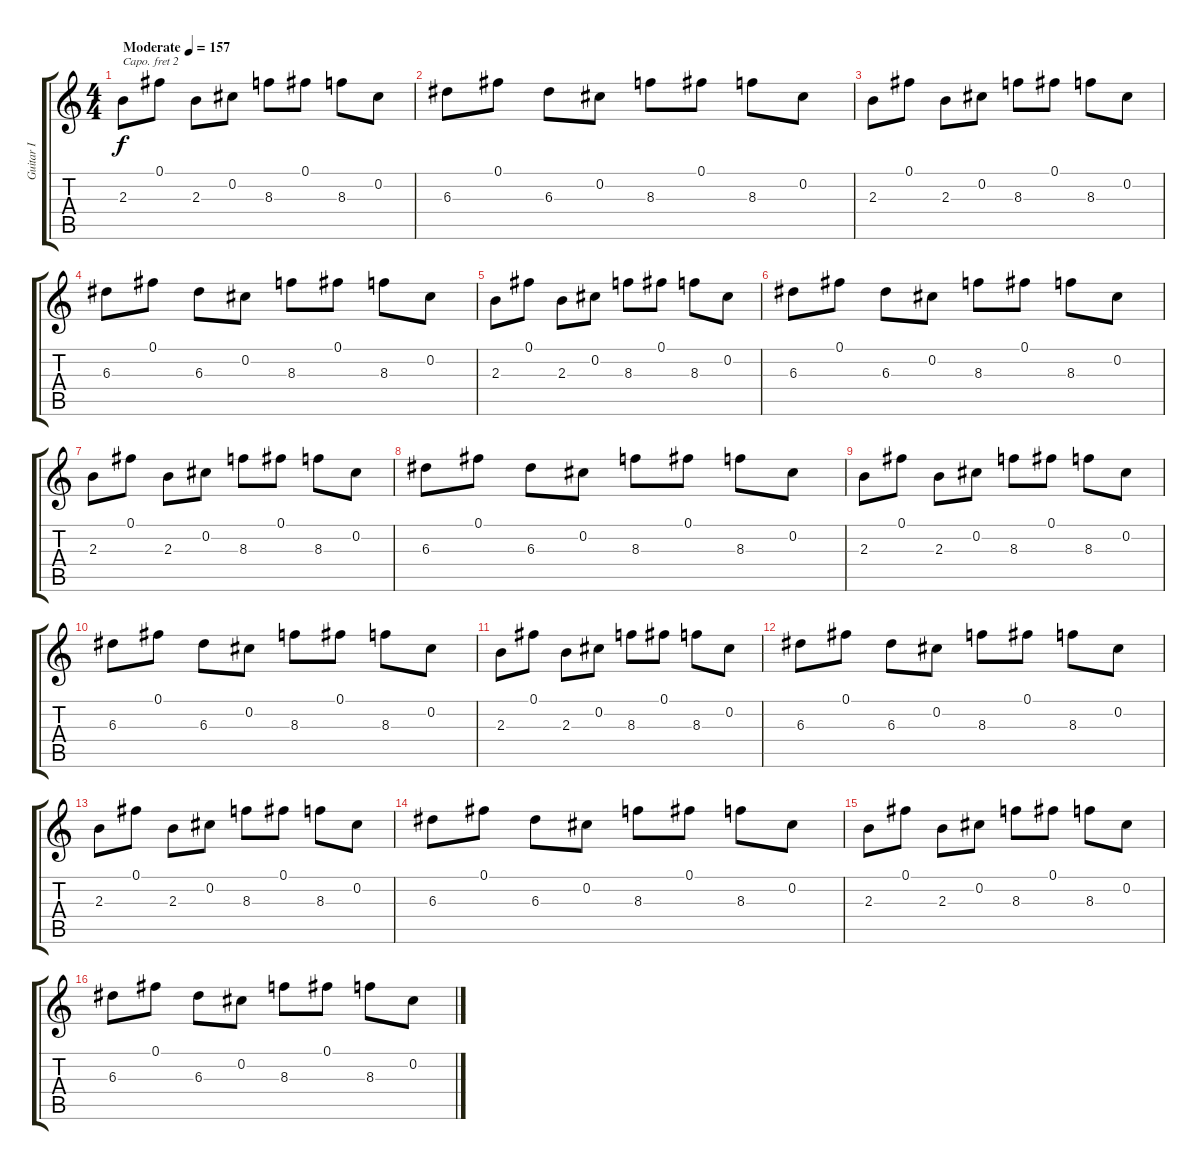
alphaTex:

\track ("Guitar I" "Guitar I") {instrument electricguitarjazz}
\staff {score tabs}
\capo 2
\tuning (E4 B3 G3 D3 A2 E2) {hide}
\ts (4 4)
\tempo (157 "Moderate")
\clef g2
\ks c
2.3.8{dy f instrument electricguitarjazz} 0.1.8 2.3.8 0.2.8 8.3.8 0.1.8 8.3.8 0.2.8 |
6.3.8 0.1.8 6.3.8 0.2.8 8.3.8 0.1.8 8.3.8 0.2.8 |
2.3.8 0.1.8 2.3.8 0.2.8 8.3.8 0.1.8 8.3.8 0.2.8 |
6.3.8 0.1.8 6.3.8 0.2.8 8.3.8 0.1.8 8.3.8 0.2.8 |
2.3.8 0.1.8 2.3.8 0.2.8 8.3.8 0.1.8 8.3.8 0.2.8 |
6.3.8 0.1.8 6.3.8 0.2.8 8.3.8 0.1.8 8.3.8 0.2.8 |
2.3.8 0.1.8 2.3.8 0.2.8 8.3.8 0.1.8 8.3.8 0.2.8 |
6.3.8 0.1.8 6.3.8 0.2.8 8.3.8 0.1.8 8.3.8 0.2.8 |
2.3.8 0.1.8 2.3.8 0.2.8 8.3.8 0.1.8 8.3.8 0.2.8 |
6.3.8 0.1.8 6.3.8 0.2.8 8.3.8 0.1.8 8.3.8 0.2.8 |
2.3.8 0.1.8 2.3.8 0.2.8 8.3.8 0.1.8 8.3.8 0.2.8 |
6.3.8 0.1.8 6.3.8 0.2.8 8.3.8 0.1.8 8.3.8 0.2.8 |
2.3.8 0.1.8 2.3.8 0.2.8 8.3.8 0.1.8 8.3.8 0.2.8 |
6.3.8 0.1.8 6.3.8 0.2.8 8.3.8 0.1.8 8.3.8 0.2.8 |
2.3.8 0.1.8 2.3.8 0.2.8 8.3.8 0.1.8 8.3.8 0.2.8 |
6.3.8 0.1.8 6.3.8 0.2.8 8.3.8 0.1.8 8.3.8 0.2.8
